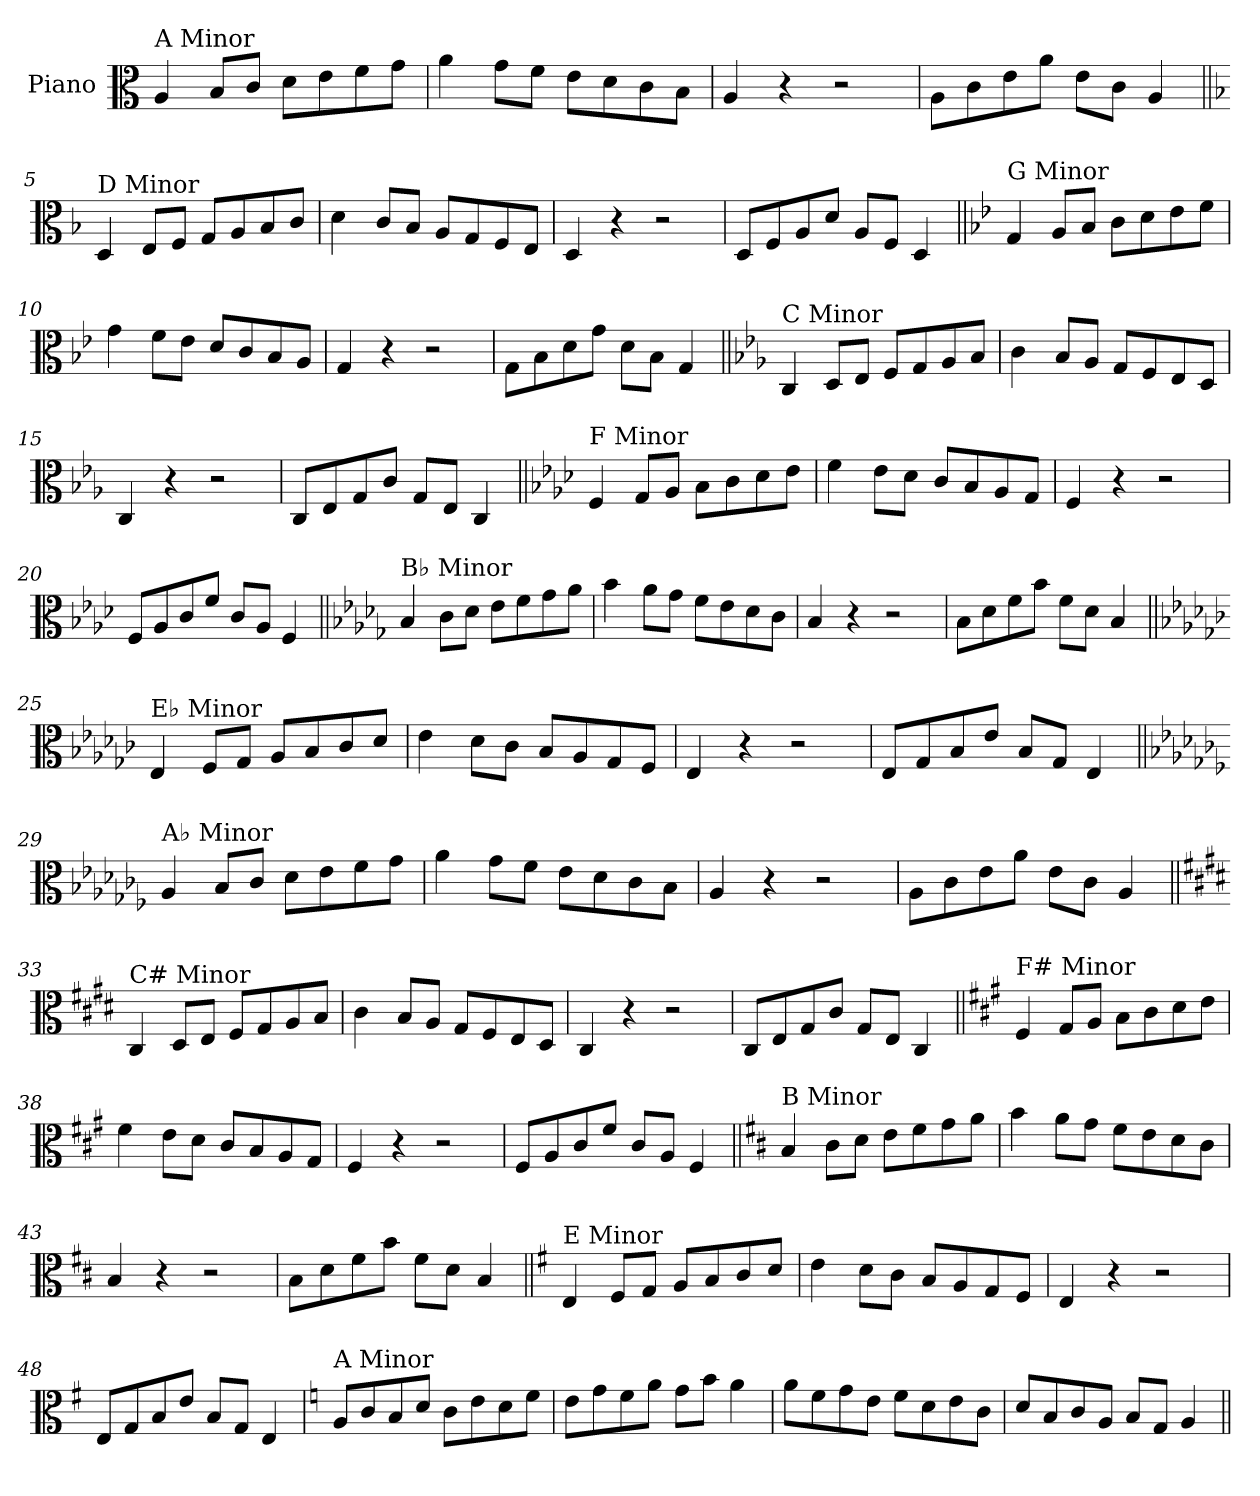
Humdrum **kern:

**kern
*part1
*staff1
*I"Piano
*I'Pno.
*clefC3
*k[]
=1
!LO:TX:a:t=A Minor
4A/
8B/L
8c/J
8d\L
8e\
8f\
8g\J
=2
4a\
8g\L
8f\J
8e\L
8d\
8c\
8B\J
=3
4A/
4r
2r
=4
8A\L
8c\
8e\
8a\J
8e\L
8c\J
4A/
!!LO:LB:g=z
=5||
*k[b-]
!LO:TX:a:t=D Minor
4D/
8E/L
8F/J
8G/L
8A/
8B-/
8c/J
=6
4d\
8c/L
8B-/J
8A/L
8G/
8F/
8E/J
=7
4D/
4r
2r
=8
8D/L
8F/
8A/
8d/J
8A/L
8F/J
4D/
!!LO:LB:g=z
=9||
*k[b-e-]
!LO:TX:a:t=G Minor
4G/
8A/L
8B-/J
8c\L
8d\
8e-\
8f\J
=10
4g\
8f\L
8e-\J
8d/L
8c/
8B-/
8A/J
=11
4G/
4r
2r
=12
8G\L
8B-\
8d\
8g\J
8d\L
8B-\J
4G/
!!LO:LB:g=z
=13||
*k[b-e-a-]
!LO:TX:a:t=C Minor
4C/
8D/L
8E-/J
8F/L
8G/
8A-/
8B-/J
=14
4c\
8B-/L
8A-/J
8G/L
8F/
8E-/
8D/J
=15
4C/
4r
2r
=16
8C/L
8E-/
8G/
8c/J
8G/L
8E-/J
4C/
!!LO:LB:g=z
=17||
*k[b-e-a-d-]
!LO:TX:a:t=F Minor
4F/
8G/L
8A-/J
8B-\L
8c\
8d-\
8e-\J
=18
4f\
8e-\L
8d-\J
8c/L
8B-/
8A-/
8G/J
=19
4F/
4r
2r
=20
8F/L
8A-/
8c/
8f/J
8c/L
8A-/J
4F/
!!LO:LB:g=z
=21||
*k[b-e-a-d-g-]
!LO:TX:a:t=B♭ Minor
4B-/
8c\L
8d-\J
8e-\L
8f\
8g-\
8a-\J
=22
4b-\
8a-\L
8g-\J
8f\L
8e-\
8d-\
8c\J
=23
4B-/
4r
2r
=24
8B-\L
8d-\
8f\
8b-\J
8f\L
8d-\J
4B-/
!!LO:LB:g=z
=25||
*k[b-e-a-d-g-c-]
!LO:TX:a:t=E♭ Minor
4E-/
8F/L
8G-/J
8A-/L
8B-/
8c-/
8d-/J
=26
4e-\
8d-\L
8c-\J
8B-/L
8A-/
8G-/
8F/J
=27
4E-/
4r
2r
=28
8E-/L
8G-/
8B-/
8e-/J
8B-/L
8G-/J
4E-/
!!LO:LB:g=z
=29||
*k[b-e-a-d-g-c-f-]
!LO:TX:a:t=A♭ Minor
4A-/
8B-/L
8c-/J
8d-\L
8e-\
8f-\
8g-\J
=30
4a-\
8g-\L
8f-\J
8e-\L
8d-\
8c-\
8B-\J
=31
4A-/
4r
2r
=32
8A-\L
8c-\
8e-\
8a-\J
8e-\L
8c-\J
4A-/
!!LO:LB:g=z
=33||
*k[f#c#g#d#]
!LO:TX:a:t=C# Minor
4C#/
8D#/L
8E/J
8F#/L
8G#/
8A/
8B/J
=34
4c#\
8B/L
8A/J
8G#/L
8F#/
8E/
8D#/J
=35
4C#/
4r
2r
=36
8C#/L
8E/
8G#/
8c#/J
8G#/L
8E/J
4C#/
!!LO:LB:g=z
=37||
*k[f#c#g#]
!LO:TX:a:t=F# Minor
4F#/
8G#/L
8A/J
8B\L
8c#\
8d\
8e\J
=38
4f#\
8e\L
8d\J
8c#/L
8B/
8A/
8G#/J
=39
4F#/
4r
2r
=40
8F#/L
8A/
8c#/
8f#/J
8c#/L
8A/J
4F#/
!!LO:LB:g=z
=41||
*k[f#c#]
!LO:TX:a:t=B Minor
4B/
8c#\L
8d\J
8e\L
8f#\
8g\
8a\J
=42
4b\
8a\L
8g\J
8f#\L
8e\
8d\
8c#\J
=43
4B/
4r
2r
=44
8B\L
8d\
8f#\
8b\J
8f#\L
8d\J
4B/
!!LO:LB:g=z
=45||
*k[f#]
!LO:TX:a:t=E Minor
4E/
8F#/L
8G/J
8A/L
8B/
8c/
8d/J
=46
4e\
8d\L
8c\J
8B/L
8A/
8G/
8F#/J
=47
4E/
4r
2r
=48
8E/L
8G/
8B/
8e/J
8B/L
8G/J
4E/
!!LO:PB:g=z
=49
*k[]
!LO:TX:a:t=A Minor
8A/L
8c/
8B/
8d/J
8c\L
8e\
8d\
8f\J
=50
8e\L
8g\
8f\
8a\J
8g\L
8b\J
4a\
=51
8a\L
8f\
8g\
8e\J
8f\L
8d\
8e\
8c\J
=52
8d/L
8B/
8c/
8A/J
8B/L
8G/J
4A/
=||
*-
